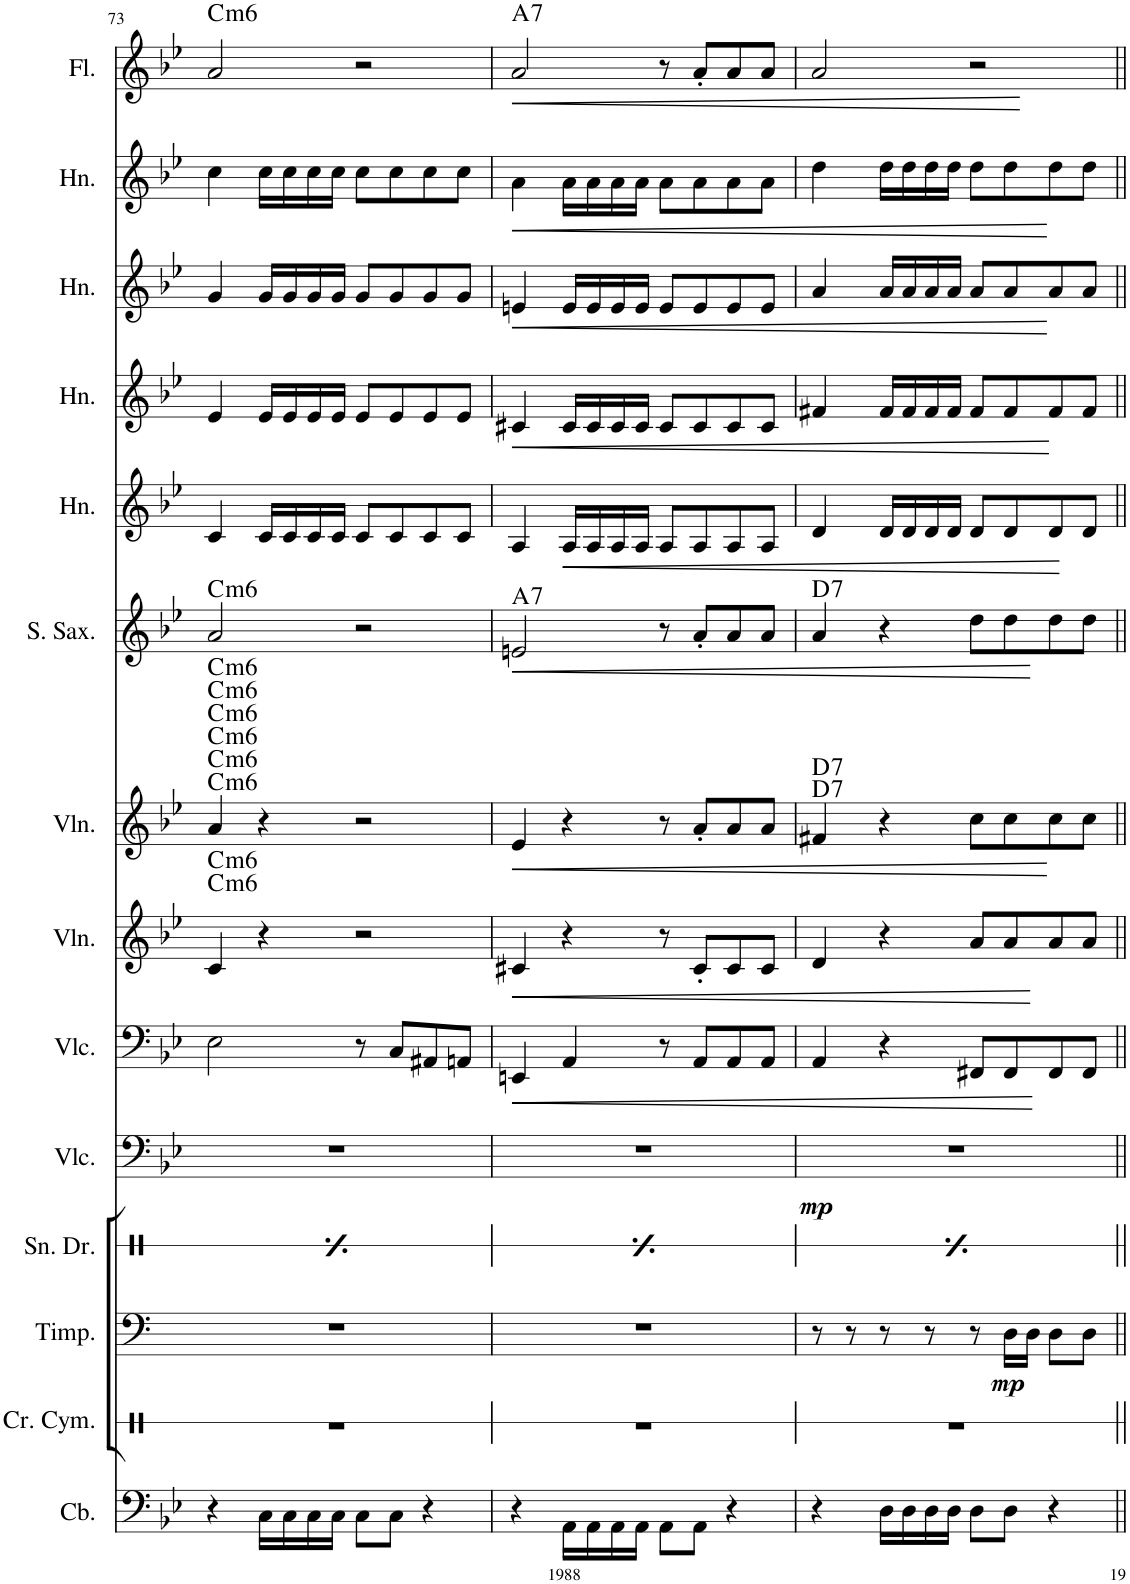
**kern	**kern	**kern	**dynam	**kern	**kern	**dynam	**kern	**dynam	**kern	**dynam	**kern	**dynam	**harte	**kern	**dynam	**harte	**kern	**dynam	**kern	**dynam	**kern	**dynam	**kern	**dynam	**kern	**dynam	**harte
*part14	*part13	*part12	*part12	*part11	*part10	*part10	*part9	*part9	*part8	*part8	*part7	*part7	*part7	*part6	*part6	*part6	*part5	*part5	*part4	*part4	*part3	*part3	*part2	*part2	*part1	*part1	*part1
*staff14	*staff13	*staff12	*staff12	*staff11	*staff10	*staff10	*staff9	*staff9	*staff8	*staff8	*staff7	*staff7	*	*staff6	*staff6	*	*staff5	*staff5	*staff4	*staff4	*staff3	*staff3	*staff2	*staff2	*staff1	*staff1	*
*I"Contrabass	*I"Crash Cymbal	*I"Timpani	*	*I"Snare Drum	*I"Violoncello	*	*I"Violoncello	*	*I"Violin	*	*I"Violin	*	*	*I"Soprano Saxophone	*	*	*I"Horn	*	*I"Horn	*	*I"Horn	*	*I"Horn	*	*I"Flute	*	*
*I'Cb.	*I'Cr. Cym.	*I'Timp.	*	*I'Sn. Dr.	*I'Vlc.	*	*I'Vlc.	*	*I'Vln.	*	*I'Vln.	*	*	*I'S. Sax.	*	*	*I'Hn.	*	*I'Hn.	*	*I'Hn.	*	*I'Hn.	*	*I'Fl.	*	*
!!LO:PB:g=z
*clefF4	*clefX	*clefF4	*	*clefX	*clefF4	*	*clefF4	*	*clefG2	*	*clefG2	*	*	*clefG2	*	*	*clefG2	*	*clefG2	*	*clefG2	*	*clefG2	*	*clefG2	*	*
*ITrd7c12	*	*	*	*	*	*	*	*	*	*	*	*	*	*ITrd1c2	*	*	*ITrd4c7	*	*ITrd4c7	*	*ITrd4c7	*	*ITrd4c7	*	*	*	*
*k[b-e-]	*k[]	*k[]	*	*k[]	*k[b-e-]	*	*k[b-e-]	*	*k[b-e-]	*	*k[b-e-]	*	*	*k[b-e-]	*	*	*k[b-e-]	*	*k[b-e-]	*	*k[b-e-]	*	*k[b-e-]	*	*k[b-e-]	*	*
*M4/4	*M4/4	*M4/4	*	*M4/4	*M4/4	*	*M4/4	*	*M4/4	*	*M4/4	*	*	*M4/4	*	*	*M4/4	*	*M4/4	*	*M4/4	*	*M4/4	*	*M4/4	*	*
=73	=73	=73	=73	=73	=73	=73	=73	=73	=73	=73	=73	=73	=73	=73	=73	=73	=73	=73	=73	=73	=73	=73	=73	=73	=73	=73	=73
.	.	.	.	8qb/	.	.	.	.	.	.	.	.	.	.	.	.	.	.	.	.	.	.	.	.	.	.	.
!	!	!	!	!	!	!	!	!	!	!	!	!	!LO:H:n=1:kt=m6	!	!	!	!	!	!	!	!	!	!	!	!	!	!
!	!	!	!	!	!	!	!	!	!	!	!	!	!LO:H:n=2:kt=m6	!	!	!	!	!	!	!	!	!	!	!	!	!	!
!	!	!	!	!	!	!	!	!	!	!	!	!	!LO:H:n=3:kt=m6	!	!	!	!	!	!	!	!	!	!	!	!	!	!
!	!	!	!	!	!	!	!	!	!	!	!	!	!LO:H:n=4:kt=m6	!	!	!	!	!	!	!	!	!	!	!	!	!	!
!	!	!	!	!	!	!	!	!	!	!	!	!	!LO:H:n=5:kt=m6	!	!	!	!	!	!	!	!	!	!	!	!	!	!
!	!	!	!	!	!	!	!	!	!	!	!	!	!LO:H:n=6:kt=m6	!	!	!LO:H:kt=m6	!	!	!	!	!	!	!	!	!	!	!LO:H:kt=m6
4r	1r	1r	.	4b\	1r	.	2E-\	.	4c/	.	4a/	.	C:min6 C:min6 C:min6 C:min6 C:min6 C:min6	2a/	.	C:min6	4c/	.	4e-/	.	4g/	.	4cc\	.	2a/	.	C:min6
*	*	*	*	*tremolo	*	*	*	*	*	*	*	*	*	*	*	*	*	*	*	*	*	*	*	*	*	*	*
16C\LL	.	.	.	32b/LLL	.	.	.	.	4r	.	4r	.	.	.	.	.	16c/LL	.	16e-/LL	.	16g/LL	.	16cc\LL	.	.	.	.
.	.	.	.	32b/	.	.	.	.	.	.	.	.	.	.	.	.	.	.	.	.	.	.	.	.	.	.	.
16C\	.	.	.	32b/	.	.	.	.	.	.	.	.	.	.	.	.	16c/	.	16e-/	.	16g/	.	16cc\	.	.	.	.
.	.	.	.	32b/	.	.	.	.	.	.	.	.	.	.	.	.	.	.	.	.	.	.	.	.	.	.	.
16C\	.	.	.	32b/	.	.	.	.	.	.	.	.	.	.	.	.	16c/	.	16e-/	.	16g/	.	16cc\	.	.	.	.
.	.	.	.	32b/	.	.	.	.	.	.	.	.	.	.	.	.	.	.	.	.	.	.	.	.	.	.	.
16C\JJ	.	.	.	32b/	.	.	.	.	.	.	.	.	.	.	.	.	16c/JJ	.	16e-/JJ	.	16g/JJ	.	16cc\JJ	.	.	.	.
.	.	.	.	32b/JJJ	.	.	.	.	.	.	.	.	.	.	.	.	.	.	.	.	.	.	.	.	.	.	.
*	*	*	*	*Xtremolo	*	*	*	*	*	*	*	*	*	*	*	*	*	*	*	*	*	*	*	*	*	*	*
8C\L	.	.	.	8b\L	.	.	8r	.	2r	.	2r	.	.	2r	.	.	8c/L	.	8e-/L	.	8g/L	.	8cc\L	.	2r	.	.
8C\J	.	.	.	8b\	.	.	8C/L	.	.	.	.	.	.	.	.	.	8c/	.	8e-/	.	8g/	.	8cc\	.	.	.	.
4r	.	.	.	8b\	.	.	8AA#X/	.	.	.	.	.	.	.	.	.	8c/	.	8e-/	.	8g/	.	8cc\	.	.	.	.
.	.	.	.	8b\J	.	.	8AAn/J	.	.	.	.	.	.	.	.	.	8c/J	.	8e-/J	.	8g/J	.	8cc\J	.	.	.	.
=74	=74	=74	=74	=74	=74	=74	=74	=74	=74	=74	=74	=74	=74	=74	=74	=74	=74	=74	=74	=74	=74	=74	=74	=74	=74	=74	=74
.	.	.	.	8qb/	.	.	.	.	.	.	.	.	.	.	.	.	.	.	.	.	.	.	.	.	.	.	.
!	!	!	!	!	!	!	!	!LO:HP:b	!	!LO:HP:b	!	!LO:HP:b	!	!	!LO:HP:b	!LO:H:kt=7	!	!	!	!LO:HP:b	!	!LO:HP:b	!	!LO:HP:b	!	!LO:HP:b	!LO:H:kt=7
4r	1r	1r	.	4b\	1r	.	4EEn/	<	4c#X/	<	4e-/	<	.	2en/	<	A:7	4A/	.	4c#X/	<	4en/	<	4a\	<	2a/	<	A:7
!	!	!	!	!	!	!	!	!	!	!	!	!	!	!	!	!	!	!LO:HP:b	!	!	!	!	!	!	!	!	!
*	*	*	*	*tremolo	*	*	*	*	*	*	*	*	*	*	*	*	*	*	*	*	*	*	*	*	*	*	*
16AA\LL	.	.	.	32b/LLL	.	.	4AA/	.	4r	.	4r	.	.	.	.	.	16A/LL	<	16c#/LL	.	16e/LL	.	16a\LL	.	.	.	.
.	.	.	.	32b/	.	.	.	.	.	.	.	.	.	.	.	.	.	.	.	.	.	.	.	.	.	.	.
16AA\	.	.	.	32b/	.	.	.	.	.	.	.	.	.	.	.	.	16A/	.	16c#/	.	16e/	.	16a\	.	.	.	.
.	.	.	.	32b/	.	.	.	.	.	.	.	.	.	.	.	.	.	.	.	.	.	.	.	.	.	.	.
16AA\	.	.	.	32b/	.	.	.	.	.	.	.	.	.	.	.	.	16A/	.	16c#/	.	16e/	.	16a\	.	.	.	.
.	.	.	.	32b/	.	.	.	.	.	.	.	.	.	.	.	.	.	.	.	.	.	.	.	.	.	.	.
16AA\JJ	.	.	.	32b/	.	.	.	.	.	.	.	.	.	.	.	.	16A/JJ	.	16c#/JJ	.	16e/JJ	.	16a\JJ	.	.	.	.
.	.	.	.	32b/JJJ	.	.	.	.	.	.	.	.	.	.	.	.	.	.	.	.	.	.	.	.	.	.	.
*	*	*	*	*Xtremolo	*	*	*	*	*	*	*	*	*	*	*	*	*	*	*	*	*	*	*	*	*	*	*
8AA\L	.	.	.	8b\L	.	.	8r	.	8r	.	8r	.	.	8r	.	.	8A/L	.	8c#/L	.	8e/L	.	8a\L	.	8r	.	.
8AA\J	.	.	.	8b\	.	.	8AA/L	.	8c#'/L	.	8a'/L	.	.	8a'/L	.	.	8A/	.	8c#/	.	8e/	.	8a\	.	8a'/L	.	.
4r	.	.	.	8b\	.	.	8AA/	.	8c#/	.	8a/	.	.	8a/	.	.	8A/	.	8c#/	.	8e/	.	8a\	.	8a/	.	.
.	.	.	.	8b\J	.	.	8AA/J	.	8c#/J	.	8a/J	.	.	8a/J	.	.	8A/J	.	8c#/J	.	8e/J	.	8a\J	.	8a/J	.	.
.	.	.	.	.	.	.	.	[	.	[	.	[	.	.	[	.	.	[	.	[	.	[	.	[	.	[	.
=75	=75	=75	=75	=75	=75	=75	=75	=75	=75	=75	=75	=75	=75	=75	=75	=75	=75	=75	=75	=75	=75	=75	=75	=75	=75	=75	=75
.	.	.	.	8qb/	.	.	.	.	.	.	.	.	.	.	.	.	.	.	.	.	.	.	.	.	.	.	.
!	!	!	!	!	!	!LO:DY:b	!	!	!	!	!	!	!LO:H:n=1:kt=7	!	!	!	!	!	!	!	!	!	!	!	!	!	!
!	!	!	!	!	!	!	!	!	!	!	!	!	!LO:H:n=2:kt=7	!	!	!LO:H:kt=7	!	!	!	!	!	!	!	!	!	!	!
4r	1r	8r	.	4b\	1r	mp	4AA/	.	4d/	.	4f#X/	.	D:7 D:7	4a/	.	D:7	4d/	.	4f#X/	.	4a/	.	4dd\	.	2a/	.	.
.	.	8r	.	.	.	.	.	.	.	.	.	.	.	.	.	.	.	.	.	.	.	.	.	.	.	.	.
*	*	*	*	*tremolo	*	*	*	*	*	*	*	*	*	*	*	*	*	*	*	*	*	*	*	*	*	*	*
16D\LL	.	8r	.	32b/LLL	.	.	4r	.	4r	.	4r	.	.	4r	.	.	16d/LL	.	16f#/LL	.	16a/LL	.	16dd\LL	.	.	.	.
.	.	.	.	32b/	.	.	.	.	.	.	.	.	.	.	.	.	.	.	.	.	.	.	.	.	.	.	.
16D\	.	.	.	32b/	.	.	.	.	.	.	.	.	.	.	.	.	16d/	.	16f#/	.	16a/	.	16dd\	.	.	.	.
.	.	.	.	32b/	.	.	.	.	.	.	.	.	.	.	.	.	.	.	.	.	.	.	.	.	.	.	.
16D\	.	8r	.	32b/	.	.	.	.	.	.	.	.	.	.	.	.	16d/	.	16f#/	.	16a/	.	16dd\	.	.	.	.
.	.	.	.	32b/	.	.	.	.	.	.	.	.	.	.	.	.	.	.	.	.	.	.	.	.	.	.	.
16D\JJ	.	.	.	32b/	.	.	.	.	.	.	.	.	.	.	.	.	16d/JJ	.	16f#/JJ	.	16a/JJ	.	16dd\JJ	.	.	.	.
.	.	.	.	32b/JJJ	.	.	.	.	.	.	.	.	.	.	.	.	.	.	.	.	.	.	.	.	.	.	.
*	*	*	*	*Xtremolo	*	*	*	*	*	*	*	*	*	*	*	*	*	*	*	*	*	*	*	*	*	*	*
8D\L	.	8r	.	8b\L	.	.	8FF#X/L	.	8a/L	.	8cc\L	.	.	8dd\L	.	.	8d/L	.	8f#/L	.	8a/L	.	8dd\L	.	2r	.	.
!	!	!	!LO:DY:b	!	!	!	!	!	!	!	!	!	!	!	!	!	!	!	!	!	!	!	!	!	!	!	!
8D\J	.	16D\LL	mp	8b\	.	.	8FF#/	.	8a/	.	8cc\	.	.	8dd\	.	.	8d/	.	8f#/	.	8a/	.	8dd\	.	.	.	.
.	.	16D\JJ	.	.	.	.	.	.	.	.	.	.	.	.	.	.	.	.	.	.	.	.	.	.	.	.	.
4r	.	8D\L	.	8b\	.	.	8FF#/	.	8a/	.	8cc\	.	.	8dd\	.	.	8d/	.	8f#/	.	8a/	.	8dd\	.	.	.	.
.	.	8D\J	.	8b\J	.	.	8FF#/J	.	8a/J	.	8cc\J	.	.	8dd\J	.	.	8d/J	.	8f#/J	.	8a/J	.	8dd\J	.	.	.	.
=||	=||	=||	=||	=||	=||	=||	=||	=||	=||	=||	=||	=||	=||	=||	=||	=||	=||	=||	=||	=||	=||	=||	=||	=||	=||	=||	=||
*-	*-	*-	*-	*-	*-	*-	*-	*-	*-	*-	*-	*-	*-	*-	*-	*-	*-	*-	*-	*-	*-	*-	*-	*-	*-	*-	*-
